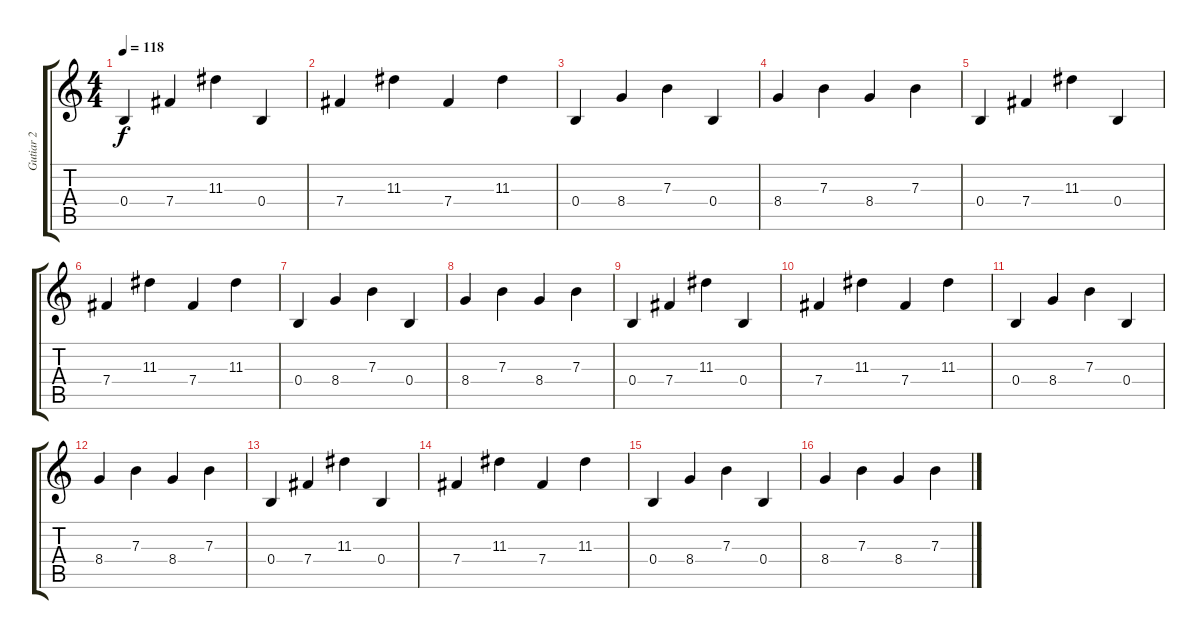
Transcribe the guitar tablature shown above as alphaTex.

\track ("Gutiar 2" "Gutiar 2") {instrument distortionguitar}
\staff {score tabs}
\tuning (Db4 Ab3 E3 B2 Gb2 B1) {hide}
\ts (4 4)
\tempo 118
\clef g2
\ks c
0.4.4{dy f} 7.4.4 11.3.4 0.4.4 |
7.4.4 11.3.4 7.4.4 11.3.4 |
0.4.4 8.4.4 7.3.4 0.4.4 |
8.4.4 7.3.4 8.4.4 7.3.4 |
0.4.4 7.4.4 11.3.4 0.4.4 |
7.4.4 11.3.4 7.4.4 11.3.4 |
0.4.4 8.4.4 7.3.4 0.4.4 |
8.4.4 7.3.4 8.4.4 7.3.4 |
0.4.4 7.4.4 11.3.4 0.4.4 |
7.4.4 11.3.4 7.4.4 11.3.4 |
0.4.4 8.4.4 7.3.4 0.4.4 |
8.4.4 7.3.4 8.4.4 7.3.4 |
0.4.4 7.4.4 11.3.4 0.4.4 |
7.4.4 11.3.4 7.4.4 11.3.4 |
0.4.4 8.4.4 7.3.4 0.4.4 |
8.4.4 7.3.4 8.4.4 7.3.4
